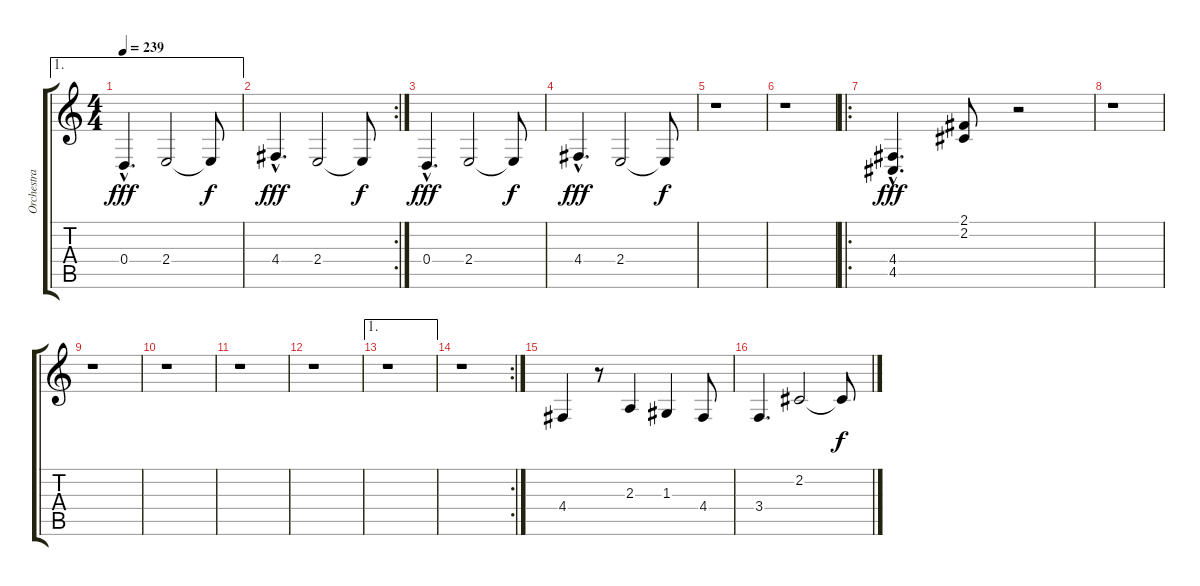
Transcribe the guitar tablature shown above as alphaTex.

\track ("Orchestra Hit" "Orchestra ") {instrument orchestrahit}
\staff {score tabs}
\tuning (E4 B3 G3 D3 A2 E2) {hide}
\ae 1
\ts (4 4)
\tempo 239
\clef g2
\ks c
0.4{hac}.4{d dy fff} 2.4.2 2.4{t}.8{dy f} |
\rc 2
4.4{hac}.4{d dy fff} 2.4.2 2.4{t}.8{dy f} |
0.4{hac}.4{d dy fff} 2.4.2 2.4{t}.8{dy f} |
4.4{hac}.4{d dy fff} 2.4.2 2.4{t}.8{dy f} |
r.1 |
r.1 |
\ro
(4.4{hac} 4.5{hac}).4{d dy fff} (2.1 2.2).8 r.2 |
r.1 |
r.1 |
r.1 |
r.1 |
r.1 |
\ae 1
r.1 |
\rc 2
r.1 |
4.4.4 r.8 2.3.4 1.3.4 4.4.8 |
3.4.4{d} 2.2.2 2.2{t}.8{dy f}
